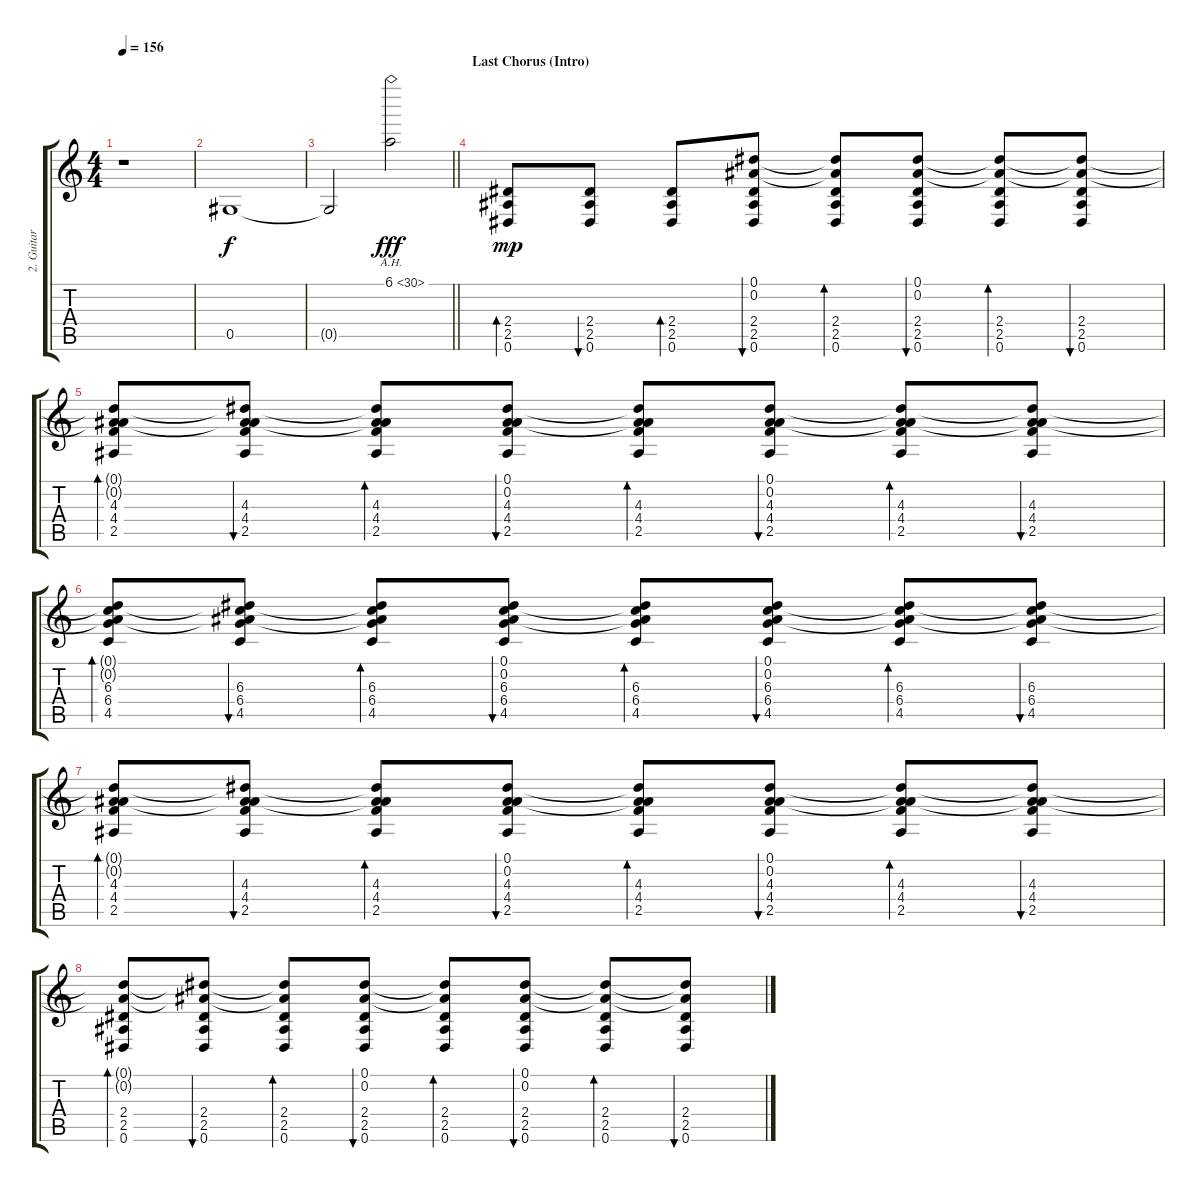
\track ("2. Guitar" "2. Guitar") {instrument distortionguitar}
\staff {score tabs}
\tuning (Eb4 Bb3 Gb3 Db3 Ab2 Eb2) {hide}
\ts (4 4)
\tempo 156
\clef g2
\ks c
r.1{dy f} |
0.5.1{instrument acousticguitarnylon} |
\barLineRight lightlight
0.5{t}.2 6.1{ah 24}.2{dy fff volume 16 instrument distortionguitar} |
\section ("" "Last Chorus (Intro)")
(2.4 2.5 0.6).8{bd 30 dy mp} (2.4 2.5 0.6).8{bu 30} (2.4 2.5 0.6).8{bd 30} (0.1 0.2 2.4 2.5 0.6).8{bu 30} (0.1{t} 0.2{t} 2.4 2.5 0.6).8{bd 30} (0.1 0.2 2.4 2.5 0.6).8{bu 30} (0.1{t} 0.2{t} 2.4 2.5 0.6).8{bd 30} (0.1{t} 0.2{t} 2.4 2.5 0.6).8{bu 30} |
(0.1{t} 0.2{t} 4.3 4.4 2.5).8{bd 30} (0.1{t} 0.2{t} 4.3 4.4 2.5).8{bu 30} (0.1{t} 0.2{t} 4.3 4.4 2.5).8{bd 30} (0.1 0.2 4.3 4.4 2.5).8{bu 30} (0.1{t} 0.2{t} 4.3 4.4 2.5).8{bd 30} (0.1 0.2 4.3 4.4 2.5).8{bu 30} (0.1{t} 0.2{t} 4.3 4.4 2.5).8{bd 30} (0.1{t} 0.2{t} 4.3 4.4 2.5).8{bu 30} |
(0.1{t} 0.2{t} 6.3 6.4 4.5).8{bd 30} (0.1{t} 0.2{t} 6.3 6.4 4.5).8{bu 30} (0.1{t} 0.2{t} 6.3 6.4 4.5).8{bd 30} (0.1 0.2 6.3 6.4 4.5).8{bu 30} (0.1{t} 0.2{t} 6.3 6.4 4.5).8{bd 30} (0.1 0.2 6.3 6.4 4.5).8{bu 30} (0.1{t} 0.2{t} 6.3 6.4 4.5).8{bd 30} (0.1{t} 0.2{t} 6.3 6.4 4.5).8{bu 30} |
(0.1{t} 0.2{t} 4.3 4.4 2.5).8{bd 30} (0.1{t} 0.2{t} 4.3 4.4 2.5).8{bu 30} (0.1{t} 0.2{t} 4.3 4.4 2.5).8{bd 30} (0.1 0.2 4.3 4.4 2.5).8{bu 30} (0.1{t} 0.2{t} 4.3 4.4 2.5).8{bd 30} (0.1 0.2 4.3 4.4 2.5).8{bu 30} (0.1{t} 0.2{t} 4.3 4.4 2.5).8{bd 30} (0.1{t} 0.2{t} 4.3 4.4 2.5).8{bu 30} |
(0.1{t} 0.2{t} 2.4 2.5 0.6).8{bd 30} (0.1{t} 0.2{t} 2.4 2.5 0.6).8{bu 30} (0.1{t} 0.2{t} 2.4 2.5 0.6).8{bd 30} (0.1 0.2 2.4 2.5 0.6).8{bu 30} (0.1{t} 0.2{t} 2.4 2.5 0.6).8{bd 30} (0.1 0.2 2.4 2.5 0.6).8{bu 30} (0.1{t} 0.2{t} 2.4 2.5 0.6).8{bd 30} (0.1{t} 0.2{t} 2.4 2.5 0.6).8{bu 30}
